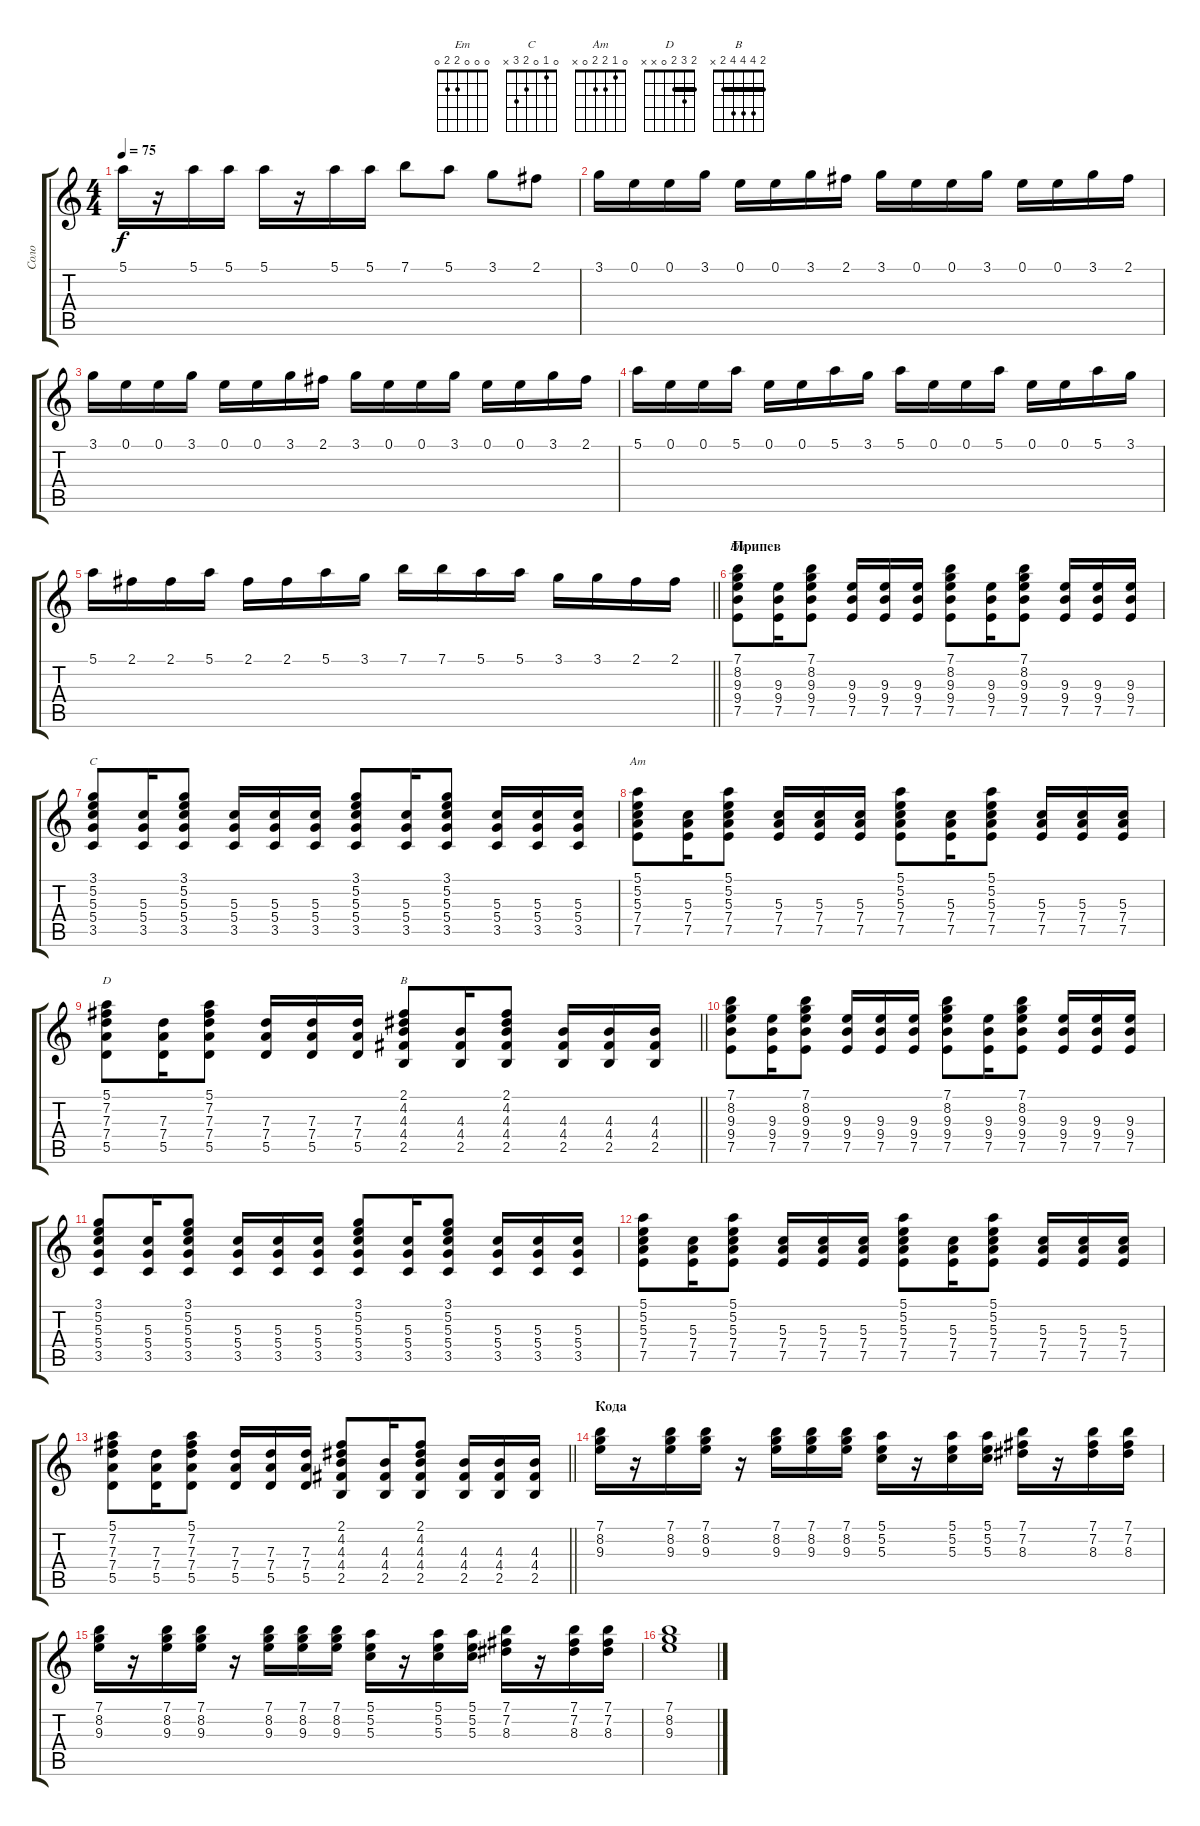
\track ("Соло" "Соло") {instrument acousticguitarsteel}
\staff {score tabs}
\tuning (E4 B3 G3 D3 A2 E2) {hide}
\chord ("Em" 0 0 0 2 2 0)
\chord ("C" 0 1 0 2 3 x)
\chord ("Am" 0 1 2 2 0 x)
\chord ("D" 2 3 2 0 x x) {barre 2}
\chord ("B" 2 4 4 4 2 x) {barre 2}
\ts (4 4)
\tempo 75
\clef g2
\ks c
5.1.16{dy f} r.16 5.1.16 5.1.16 5.1.16 r.16 5.1.16 5.1.16 7.1.8 5.1.8 3.1.8 2.1.8 |
3.1.16 0.1.16 0.1.16 3.1.16 0.1.16 0.1.16 3.1.16 2.1.16 3.1.16 0.1.16 0.1.16 3.1.16 0.1.16 0.1.16 3.1.16 2.1.16 |
3.1.16 0.1.16 0.1.16 3.1.16 0.1.16 0.1.16 3.1.16 2.1.16 3.1.16 0.1.16 0.1.16 3.1.16 0.1.16 0.1.16 3.1.16 2.1.16 |
5.1.16 0.1.16 0.1.16 5.1.16 0.1.16 0.1.16 5.1.16 3.1.16 5.1.16 0.1.16 0.1.16 5.1.16 0.1.16 0.1.16 5.1.16 3.1.16 |
\barLineRight lightlight
5.1.16 2.1.16 2.1.16 5.1.16 2.1.16 2.1.16 5.1.16 3.1.16 7.1.16 7.1.16 5.1.16 5.1.16 3.1.16 3.1.16 2.1.16 2.1.16 |
\section ("" "Припев")
(7.1 8.2 9.3 9.4 7.5).8{ch "Em"} (9.3 9.4 7.5).16 (7.1 8.2 9.3 9.4 7.5).8 (9.3 9.4 7.5).16 (9.3 9.4 7.5).16 (9.3 9.4 7.5).16 (7.1 8.2 9.3 9.4 7.5).8 (9.3 9.4 7.5).16 (7.1 8.2 9.3 9.4 7.5).8 (9.3 9.4 7.5).16 (9.3 9.4 7.5).16 (9.3 9.4 7.5).16 |
(3.1 5.2 5.3 5.4 3.5).8{ch "C"} (5.3 5.4 3.5).16 (3.1 5.2 5.3 5.4 3.5).8 (5.3 5.4 3.5).16 (5.3 5.4 3.5).16 (5.3 5.4 3.5).16 (3.1 5.2 5.3 5.4 3.5).8 (5.3 5.4 3.5).16 (3.1 5.2 5.3 5.4 3.5).8 (5.3 5.4 3.5).16 (5.3 5.4 3.5).16 (5.3 5.4 3.5).16 |
(5.1 5.2 5.3 7.4 7.5).8{ch "Am"} (5.3 7.4 7.5).16 (5.1 5.2 5.3 7.4 7.5).8 (5.3 7.4 7.5).16 (5.3 7.4 7.5).16 (5.3 7.4 7.5).16 (5.1 5.2 5.3 7.4 7.5).8 (5.3 7.4 7.5).16 (5.1 5.2 5.3 7.4 7.5).8 (5.3 7.4 7.5).16 (5.3 7.4 7.5).16 (5.3 7.4 7.5).16 |
\barLineRight lightlight
(5.1 7.2 7.3 7.4 5.5).8{ch "D"} (7.3 7.4 5.5).16 (5.1 7.2 7.3 7.4 5.5).8 (7.3 7.4 5.5).16 (7.3 7.4 5.5).16 (7.3 7.4 5.5).16 (2.1 4.2 4.3 4.4 2.5).8{ch "B"} (4.3 4.4 2.5).16 (2.1 4.2 4.3 4.4 2.5).8 (4.3 4.4 2.5).16 (4.3 4.4 2.5).16 (4.3 4.4 2.5).16 |
(7.1 8.2 9.3 9.4 7.5).8 (9.3 9.4 7.5).16 (7.1 8.2 9.3 9.4 7.5).8 (9.3 9.4 7.5).16 (9.3 9.4 7.5).16 (9.3 9.4 7.5).16 (7.1 8.2 9.3 9.4 7.5).8 (9.3 9.4 7.5).16 (7.1 8.2 9.3 9.4 7.5).8 (9.3 9.4 7.5).16 (9.3 9.4 7.5).16 (9.3 9.4 7.5).16 |
(3.1 5.2 5.3 5.4 3.5).8 (5.3 5.4 3.5).16 (3.1 5.2 5.3 5.4 3.5).8 (5.3 5.4 3.5).16 (5.3 5.4 3.5).16 (5.3 5.4 3.5).16 (3.1 5.2 5.3 5.4 3.5).8 (5.3 5.4 3.5).16 (3.1 5.2 5.3 5.4 3.5).8 (5.3 5.4 3.5).16 (5.3 5.4 3.5).16 (5.3 5.4 3.5).16 |
(5.1 5.2 5.3 7.4 7.5).8 (5.3 7.4 7.5).16 (5.1 5.2 5.3 7.4 7.5).8 (5.3 7.4 7.5).16 (5.3 7.4 7.5).16 (5.3 7.4 7.5).16 (5.1 5.2 5.3 7.4 7.5).8 (5.3 7.4 7.5).16 (5.1 5.2 5.3 7.4 7.5).8 (5.3 7.4 7.5).16 (5.3 7.4 7.5).16 (5.3 7.4 7.5).16 |
\barLineRight lightlight
(5.1 7.2 7.3 7.4 5.5).8 (7.3 7.4 5.5).16 (5.1 7.2 7.3 7.4 5.5).8 (7.3 7.4 5.5).16 (7.3 7.4 5.5).16 (7.3 7.4 5.5).16 (2.1 4.2 4.3 4.4 2.5).8 (4.3 4.4 2.5).16 (2.1 4.2 4.3 4.4 2.5).8 (4.3 4.4 2.5).16 (4.3 4.4 2.5).16 (4.3 4.4 2.5).16 |
\section ("" "Кода")
(7.1 8.2 9.3).16 r.16 (7.1 8.2 9.3).16 (7.1 8.2 9.3).16 r.16 (7.1 8.2 9.3).16 (7.1 8.2 9.3).16 (7.1 8.2 9.3).16 (5.1 5.2 5.3).16 r.16 (5.1 5.2 5.3).16 (5.1 5.2 5.3).16 (7.1 7.2 8.3).16 r.16 (7.1 7.2 8.3).16 (7.1 7.2 8.3).16 |
(7.1 8.2 9.3).16 r.16 (7.1 8.2 9.3).16 (7.1 8.2 9.3).16 r.16 (7.1 8.2 9.3).16 (7.1 8.2 9.3).16 (7.1 8.2 9.3).16 (5.1 5.2 5.3).16 r.16 (5.1 5.2 5.3).16 (5.1 5.2 5.3).16 (7.1 7.2 8.3).16 r.16 (7.1 7.2 8.3).16 (7.1 7.2 8.3).16 |
(7.1 8.2 9.3).1
